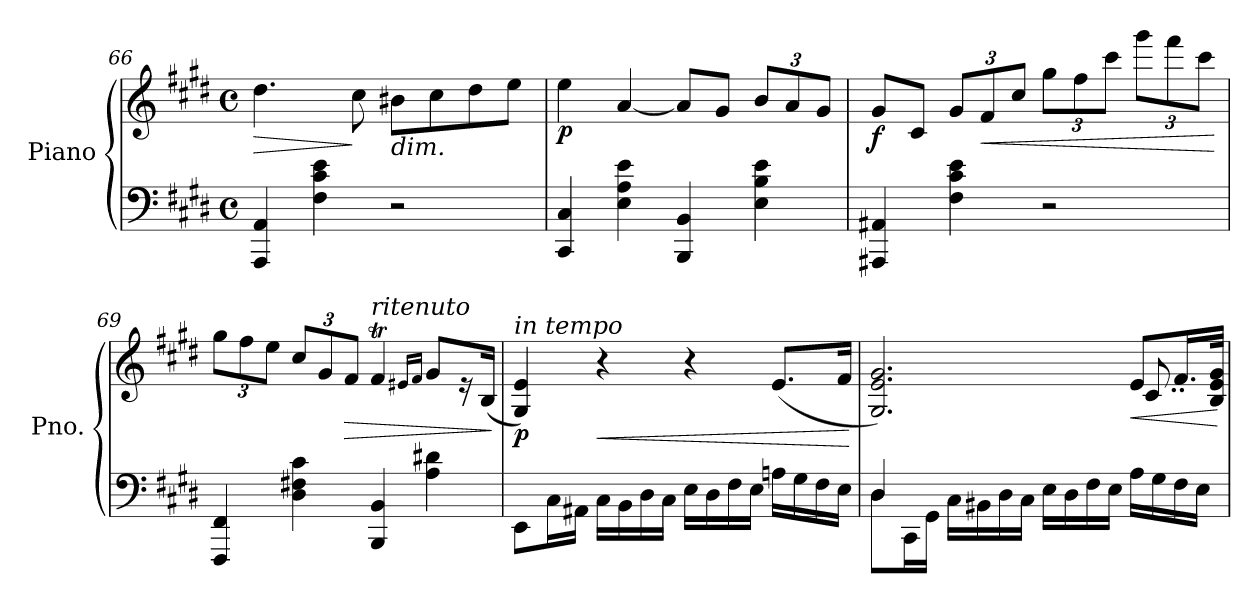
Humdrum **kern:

**kern	**kern	**dynam
*part1	*part1	*part1
*staff2	*staff1	*staff1/2
*I"Piano	*	*
*I'Pno.	*	*
*clefF4	*clefG2	*
*k[f#c#g#d#]	*k[f#c#g#d#]	*
*M4/4	*M4/4	*
*met(c)	*met(c)	*
=66	=66	=66
!	!	!LO:HP:b
4AAA/ 4AA/	4.dd#\	>
4F#\ 4c#\ 4e\	.	.
.	8cc#\	]
!	!LO:TX:b:i:t=dim.	!
2r	8b#X\L	.
.	8cc#\	.
.	8dd#\	.
.	8ee\J	.
!!LO:PB:g=z
=67	=67	=67
!	!	!LO:DY:b
4CC#/ 4C#/	4ee\	p
4E\ 4A\ 4e\	[4a/	.
4BBB/ 4BB/	8a/L]	.
.	8g#/J	.
*	*Xbrackettup	*
4E\ 4B\ 4e\	12b/L	.
.	12a/	.
.	12g#/J	.
=68	=68	=68
!	!	!LO:DY:b
4AAA#X/ 4AA#X/	8g#/L	f
.	8c#/J	.
4F#\ 4c#\ 4e\	12g#/L	.
!	!	!LO:HP:b
.	12f#/	<
.	12cc#/J	.
2r	12gg#\L	.
.	12ff#\	.
.	12ccc#\J	.
.	12ggg#\L	.
.	12fff#\	.
.	12ccc#\J	.
.	.	[
=69	=69	=69
4FFF#/ 4FF#/	12gg#\L	.
.	12ff#\	.
.	12ee\J	.
4D#\ 4F#X\ 4c#\	12cc#/L	.
.	12g#/	.
!	!	!LO:HP:b
.	12f#/J	>
!	!LO:TX:a:i:t=ritenuto	!
4BBB/ 4BB/	4f#T/	.
.	16qe#X/LL	.
.	16qf#/JJ	.
4A\ 4d#X\	8g#/L	.
.	16r	.
.	(>16B/Jk	.
.	.	]
!!LO:LB:g=z
=70	=70	=70
!	!LO:TX:a:i:t=in tempo	!
!	!	!LO:DY:b
8EE\L	4G#/ 4e/)	p
16C#\L	.	.
16AA#X\JJ	.	.
!	!	!LO:HP:b
16C#\LL	4r	<
16BB\	.	.
16D#\	.	.
16C#\JJ	.	.
16E\LL	4r	.
16D#\	.	.
16F#\	.	.
16E\JJ	.	.
16An\LL	(>8.e/L	.
16G#\	.	.
16F#\	.	.
16E\JJ	16f#/Jk	.
.	.	[
=71	=71	=71
*^	*^	*
8D#\L	4D#/	2.G#/ 2.e/ 2.g#/)	2.ryy	.
16CC#\L	.	.	.	.
16GG#\JJ	.	.	.	.
16C#\LL	2.ryy	.	.	.
16BB#X\	.	.	.	.
16D#\	.	.	.	.
16C#\JJ	.	.	.	.
16E\LL	.	.	.	.
16D#\	.	.	.	.
16F#\	.	.	.	.
16E\JJ	.	.	.	.
!	!	!	!	!LO:HP:b
16A\LL	.	8e/L	8..c#/	<
16G#\	.	.	.	.
16F#\	.	16.f#/L	.	.
16E\JJ	.	.	.	.
.	.	32B/ 32e/ 32g#/JJk	32ryy	.
*v	*v	*	*	*
*	*v	*v	*
.	.	[
=	=	=
*-	*-	*-
